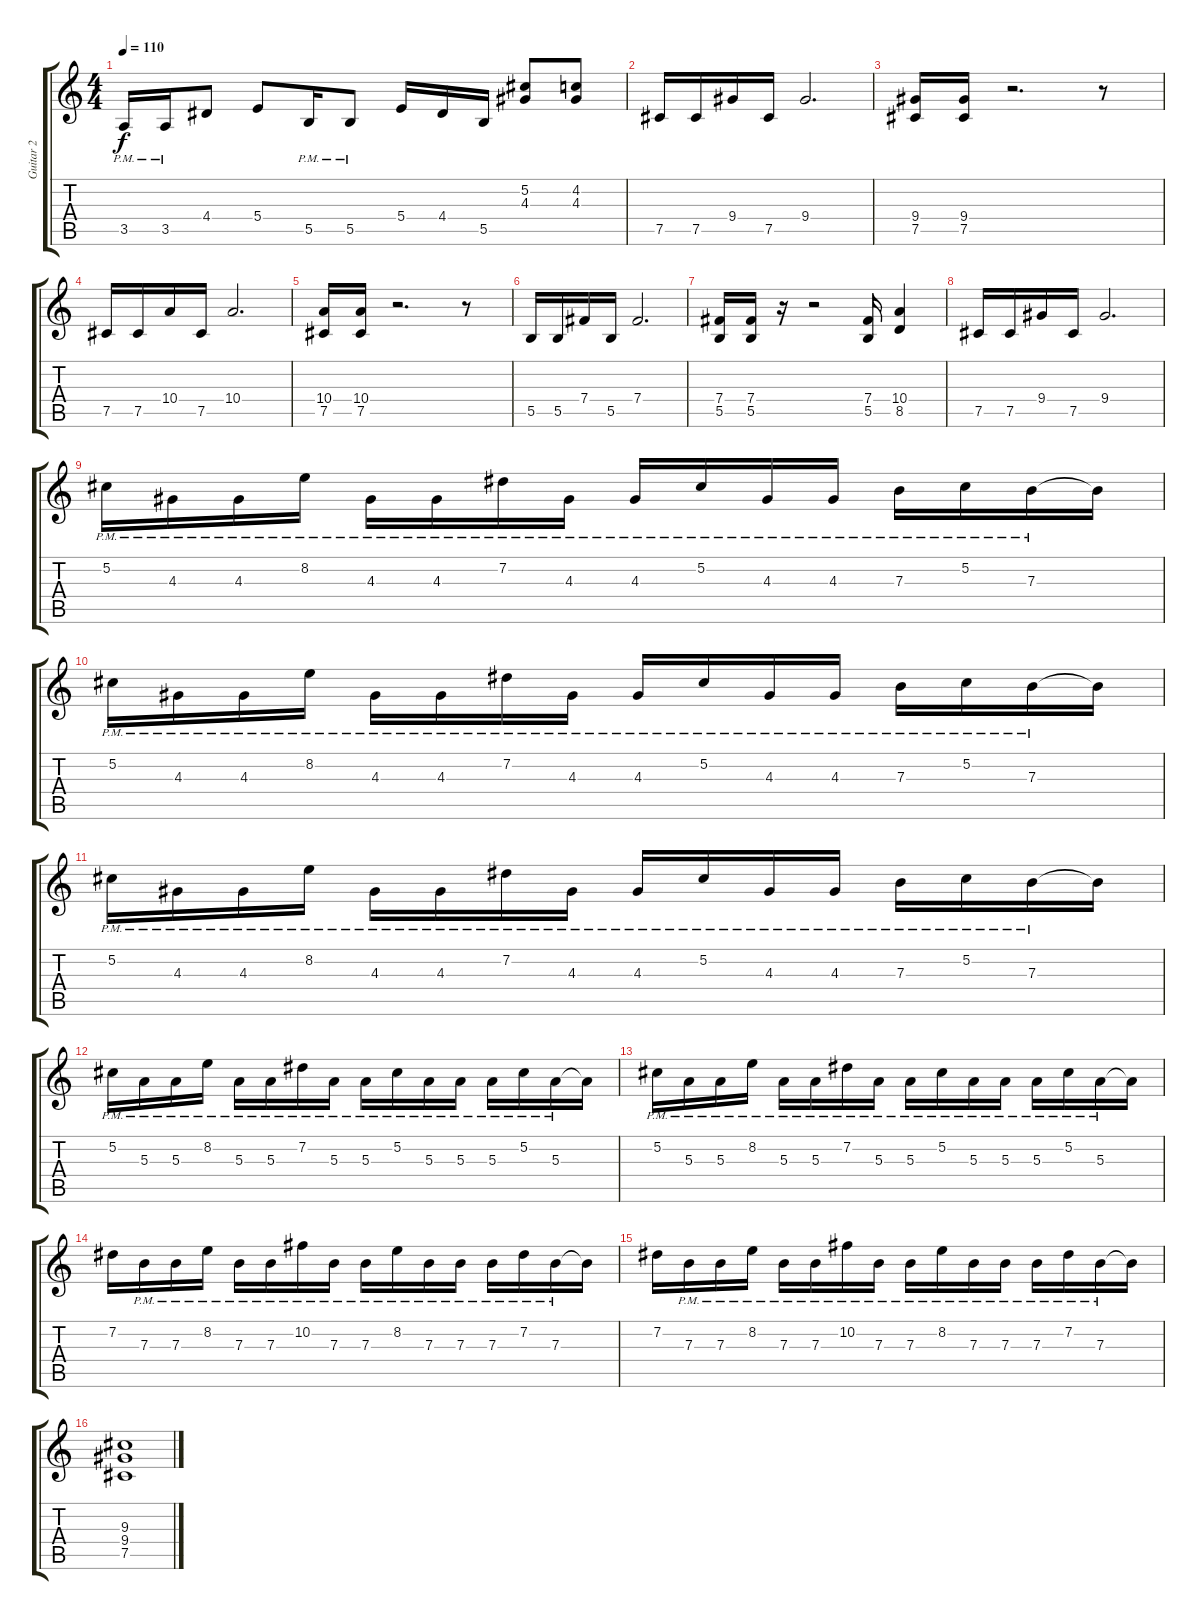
\track ("Guitar 2" "Guitar 2") {instrument distortionguitar}
\staff {score tabs}
\tuning (Db4 Ab3 E3 B2 Gb2 Db2) {hide}
\ts (4 4)
\tempo 110
\clef g2
\ks c
3.5{pm}.16{dy f} 3.5{pm}.16 4.4.8 5.4.8 5.5{pm}.16 5.5{pm}.8 5.4.16 4.4.16 5.5.16 (5.2 4.3).8 (4.2 4.3).8 |
7.5.16 7.5.16 9.4.16 7.5.16 9.4.2{d} |
(9.4 7.5).16 (9.4 7.5).16 r.2{d} r.8 |
7.5.16 7.5.16 10.4.16 7.5.16 10.4.2{d} |
(10.4 7.5).16 (10.4 7.5).16 r.2{d} r.8 |
5.5.16 5.5.16 7.4.16 5.5.16 7.4.2{d} |
(7.4 5.5).16 (7.4 5.5).16 r.16 r.2 (7.4 5.5).16 (10.4 8.5).4 |
7.5.16 7.5.16 9.4.16 7.5.16 9.4.2{d} |
5.2{pm}.16 4.3{pm}.16 4.3{pm}.16 8.2{pm}.16 4.3{pm}.16 4.3{pm}.16 7.2{pm}.16 4.3{pm}.16 4.3{pm}.16 5.2{pm}.16 4.3{pm}.16 4.3{pm}.16 7.3{pm}.16 5.2{pm}.16 7.3{pm}.16 7.3{t}.16 |
5.2{pm}.16 4.3{pm}.16 4.3{pm}.16 8.2{pm}.16 4.3{pm}.16 4.3{pm}.16 7.2{pm}.16 4.3{pm}.16 4.3{pm}.16 5.2{pm}.16 4.3{pm}.16 4.3{pm}.16 7.3{pm}.16 5.2{pm}.16 7.3{pm}.16 7.3{t}.16 |
5.2{pm}.16 4.3{pm}.16 4.3{pm}.16 8.2{pm}.16 4.3{pm}.16 4.3{pm}.16 7.2{pm}.16 4.3{pm}.16 4.3{pm}.16 5.2{pm}.16 4.3{pm}.16 4.3{pm}.16 7.3{pm}.16 5.2{pm}.16 7.3{pm}.16 7.3{t}.16 |
5.2{pm}.16 5.3{pm}.16 5.3{pm}.16 8.2{pm}.16 5.3{pm}.16 5.3{pm}.16 7.2{pm}.16 5.3{pm}.16 5.3{pm}.16 5.2{pm}.16 5.3{pm}.16 5.3{pm}.16 5.3{pm}.16 5.2{pm}.16 5.3{pm}.16 5.3{t}.16 |
5.2{pm}.16 5.3{pm}.16 5.3{pm}.16 8.2{pm}.16 5.3{pm}.16 5.3{pm}.16 7.2{pm}.16 5.3{pm}.16 5.3{pm}.16 5.2{pm}.16 5.3{pm}.16 5.3{pm}.16 5.3{pm}.16 5.2{pm}.16 5.3{pm}.16 5.3{t}.16 |
7.2.16 7.3{pm}.16 7.3{pm}.16 8.2{pm}.16 7.3{pm}.16 7.3{pm}.16 10.2{pm}.16 7.3{pm}.16 7.3{pm}.16 8.2{pm}.16 7.3{pm}.16 7.3{pm}.16 7.3{pm}.16 7.2{pm}.16 7.3{pm}.16 7.3{t}.16 |
7.2.16 7.3{pm}.16 7.3{pm}.16 8.2{pm}.16 7.3{pm}.16 7.3{pm}.16 10.2{pm}.16 7.3{pm}.16 7.3{pm}.16 8.2{pm}.16 7.3{pm}.16 7.3{pm}.16 7.3{pm}.16 7.2{pm}.16 7.3{pm}.16 7.3{t}.16 |
(9.3 9.4 7.5).1
